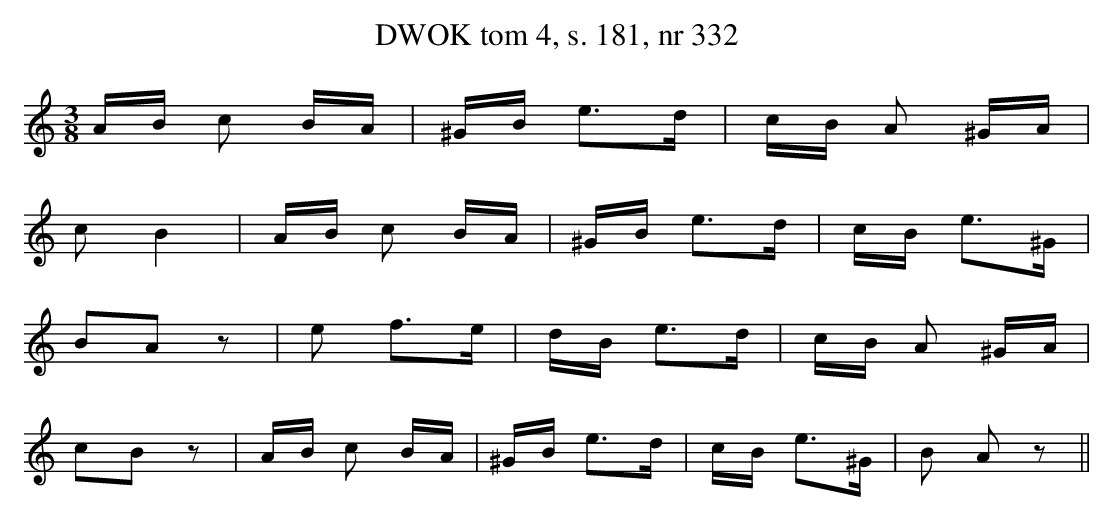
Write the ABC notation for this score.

X:1
T: DWOK tom 4, s. 181, nr 332
L: 1/16
M: 3/8
K: C
AB c2 BA | ^GB e3d | cB A2 ^GA |
c2 B4 | AB c2 BA  | ^GB e3d | cB e3^G  |
B2A2 z2 | e2 f3e | dB e3d | cB A2 ^GA  |
c2B2 z2 | AB c2 BA  |^GB e3d | cB e3^G | B2 A2 z2 ||
